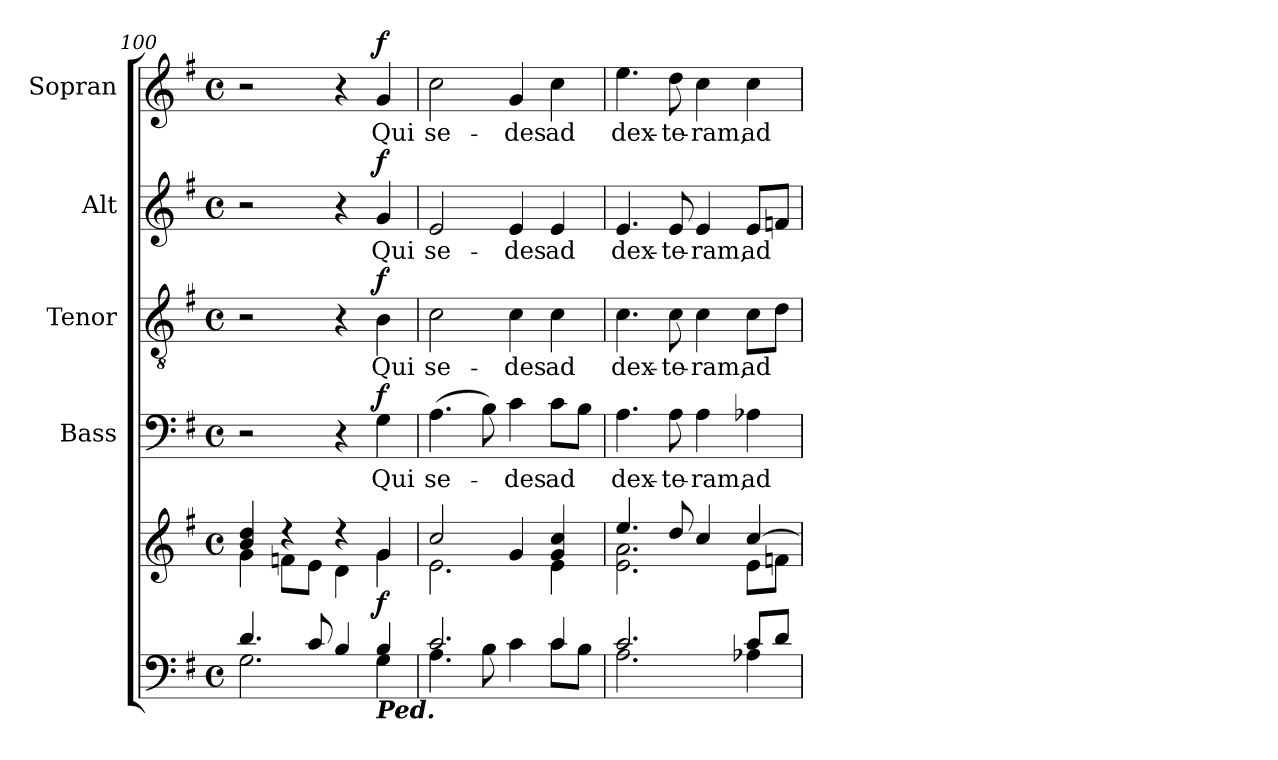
**kern	**kern	**dynam	**kern	**text	**dynam	**kern	**text	**dynam	**kern	**text	**dynam	**kern	**text	**dynam
*part5	*part5	*part5	*part4	*part4	*part4	*part3	*part3	*part3	*part2	*part2	*part2	*part1	*part1	*part1
*staff6	*staff5	*staff5/6	*staff4	*staff4	*staff4	*staff3	*staff3	*staff3	*staff2	*staff2	*staff2	*staff1	*staff1	*staff1
*	*	*	*I"Bass	*	*	*I"Tenor	*	*	*I"Alt	*	*	*I"Sopran	*	*
*	*	*	*I'B.	*	*	*I'T.	*	*	*I'A.	*	*	*I'S.	*	*
*clefF4	*clefG2	*	*clefF4	*	*	*clefGv2	*	*	*clefG2	*	*	*clefG2	*	*
*k[f#]	*k[f#]	*	*k[f#]	*	*	*k[f#]	*	*	*k[f#]	*	*	*k[f#]	*	*
*G:	*G:	*	*G:	*	*	*G:	*	*	*G:	*	*	*G:	*	*
*M4/4	*M4/4	*	*M4/4	*	*	*M4/4	*	*	*M4/4	*	*	*M4/4	*	*
*met(c)	*met(c)	*	*met(c)	*	*	*met(c)	*	*	*met(c)	*	*	*met(c)	*	*
=100	=100	=100	=100	=100	=100	=100	=100	=100	=100	=100	=100	=100	=100	=100
*^	*^	*	*	*	*	*	*	*	*	*	*	*	*	*
4.d/	2.G\	4b/ 4dd/	4g\	.	2r	.	.	2r	.	.	2r	.	.	2r	.	.
.	.	4rdd	8fn\L	.	.	.	.	.	.	.	.	.	.	.	.	.
8c/	.	.	8e\J	.	.	.	.	.	.	.	.	.	.	.	.	.
4B/	.	4rdd	4d\	.	4r	.	.	4r	.	.	4r	.	.	4r	.	.
!LO:TX:b:Bi:t=Ped.	!	!	!	!	!	!	!	!	!	!	!	!	!	!	!	!
!	!	!	!	!LO:DY:b	!	!LO:LY:b	!LO:DY:a	!	!LO:LY:b	!LO:DY:a	!	!LO:LY:b	!LO:DY:a	!	!LO:LY:b	!LO:DY:a
4B/	4G\	4g/	4g\	f	4G\	Qui	f	4B\	Qui	f	4g/	Qui	f	4g/	Qui	f
=101	=101	=101	=101	=101	=101	=101	=101	=101	=101	=101	=101	=101	=101	=101	=101	=101
!	!	!	!	!	!	!LO:LY:b	!	!	!LO:LY:b	!	!	!LO:LY:b	!	!	!LO:LY:b	!
2.c/	4.A\	2cc/	2.e\	.	(>4.A\	se-	.	2c\	se-	.	2e/	se-	.	2cc\	se-	.
.	8B\	.	.	.	8B\)	.	.	.	.	.	.	.	.	.	.	.
!	!	!	!	!	!	!LO:LY:b	!	!	!LO:LY:b	!	!	!LO:LY:b	!	!	!LO:LY:b	!
.	4c\	4g/	.	.	4c\	-des	.	4c\	-des	.	4e/	-des	.	4g/	-des	.
!	!	!	!	!	!	!LO:LY:b	!	!	!LO:LY:b	!	!	!LO:LY:b	!	!	!LO:LY:b	!
4c/	8c\L	4g/ 4cc/	4e\	.	8c\L	ad	.	4c\	ad	.	4e/	ad	.	4cc\	ad	.
.	8B\J	.	.	.	8B\J	.	.	.	.	.	.	.	.	.	.	.
=102	=102	=102	=102	=102	=102	=102	=102	=102	=102	=102	=102	=102	=102	=102	=102	=102
!	!	!	!	!	!	!LO:LY:b	!	!	!LO:LY:b	!	!	!LO:LY:b	!	!	!LO:LY:b	!
2.c/	2.A\	4.ee/	2.e\ 2.a\	.	4.A\	dex-	.	4.c\	dex-	.	4.e/	dex-	.	4.ee\	dex-	.
!	!	!	!	!	!	!LO:LY:b	!	!	!LO:LY:b	!	!	!LO:LY:b	!	!	!LO:LY:b	!
.	.	8dd/	.	.	8A\	-te-	.	8c\	-te-	.	8e/	-te-	.	8dd\	-te-	.
!	!	!	!	!	!	!LO:LY:b	!	!	!LO:LY:b	!	!	!LO:LY:b	!	!	!LO:LY:b	!
.	.	4cc/	.	.	4A\	-ram,	.	4c\	-ram,	.	4e/	-ram,	.	4cc\	-ram,	.
!	!	!	!	!	!	!LO:LY:b	!	!	!LO:LY:b	!	!	!LO:LY:b	!	!	!LO:LY:b	!
8c/L	4A-X\	[>4cc/	8e\L	.	4A-X\	ad	.	8c\L	ad	.	8e/L	ad	.	4cc\	ad	.
8d/J	.	.	8fn\J	.	.	.	.	8d\J	.	.	8fn/J	.	.	.	.	.
*v	*v	*	*	*	*	*	*	*	*	*	*	*	*	*	*	*
*	*v	*v	*	*	*	*	*	*	*	*	*	*	*	*	*
=	=	=	=	=	=	=	=	=	=	=	=	=	=	=
*-	*-	*-	*-	*-	*-	*-	*-	*-	*-	*-	*-	*-	*-	*-
